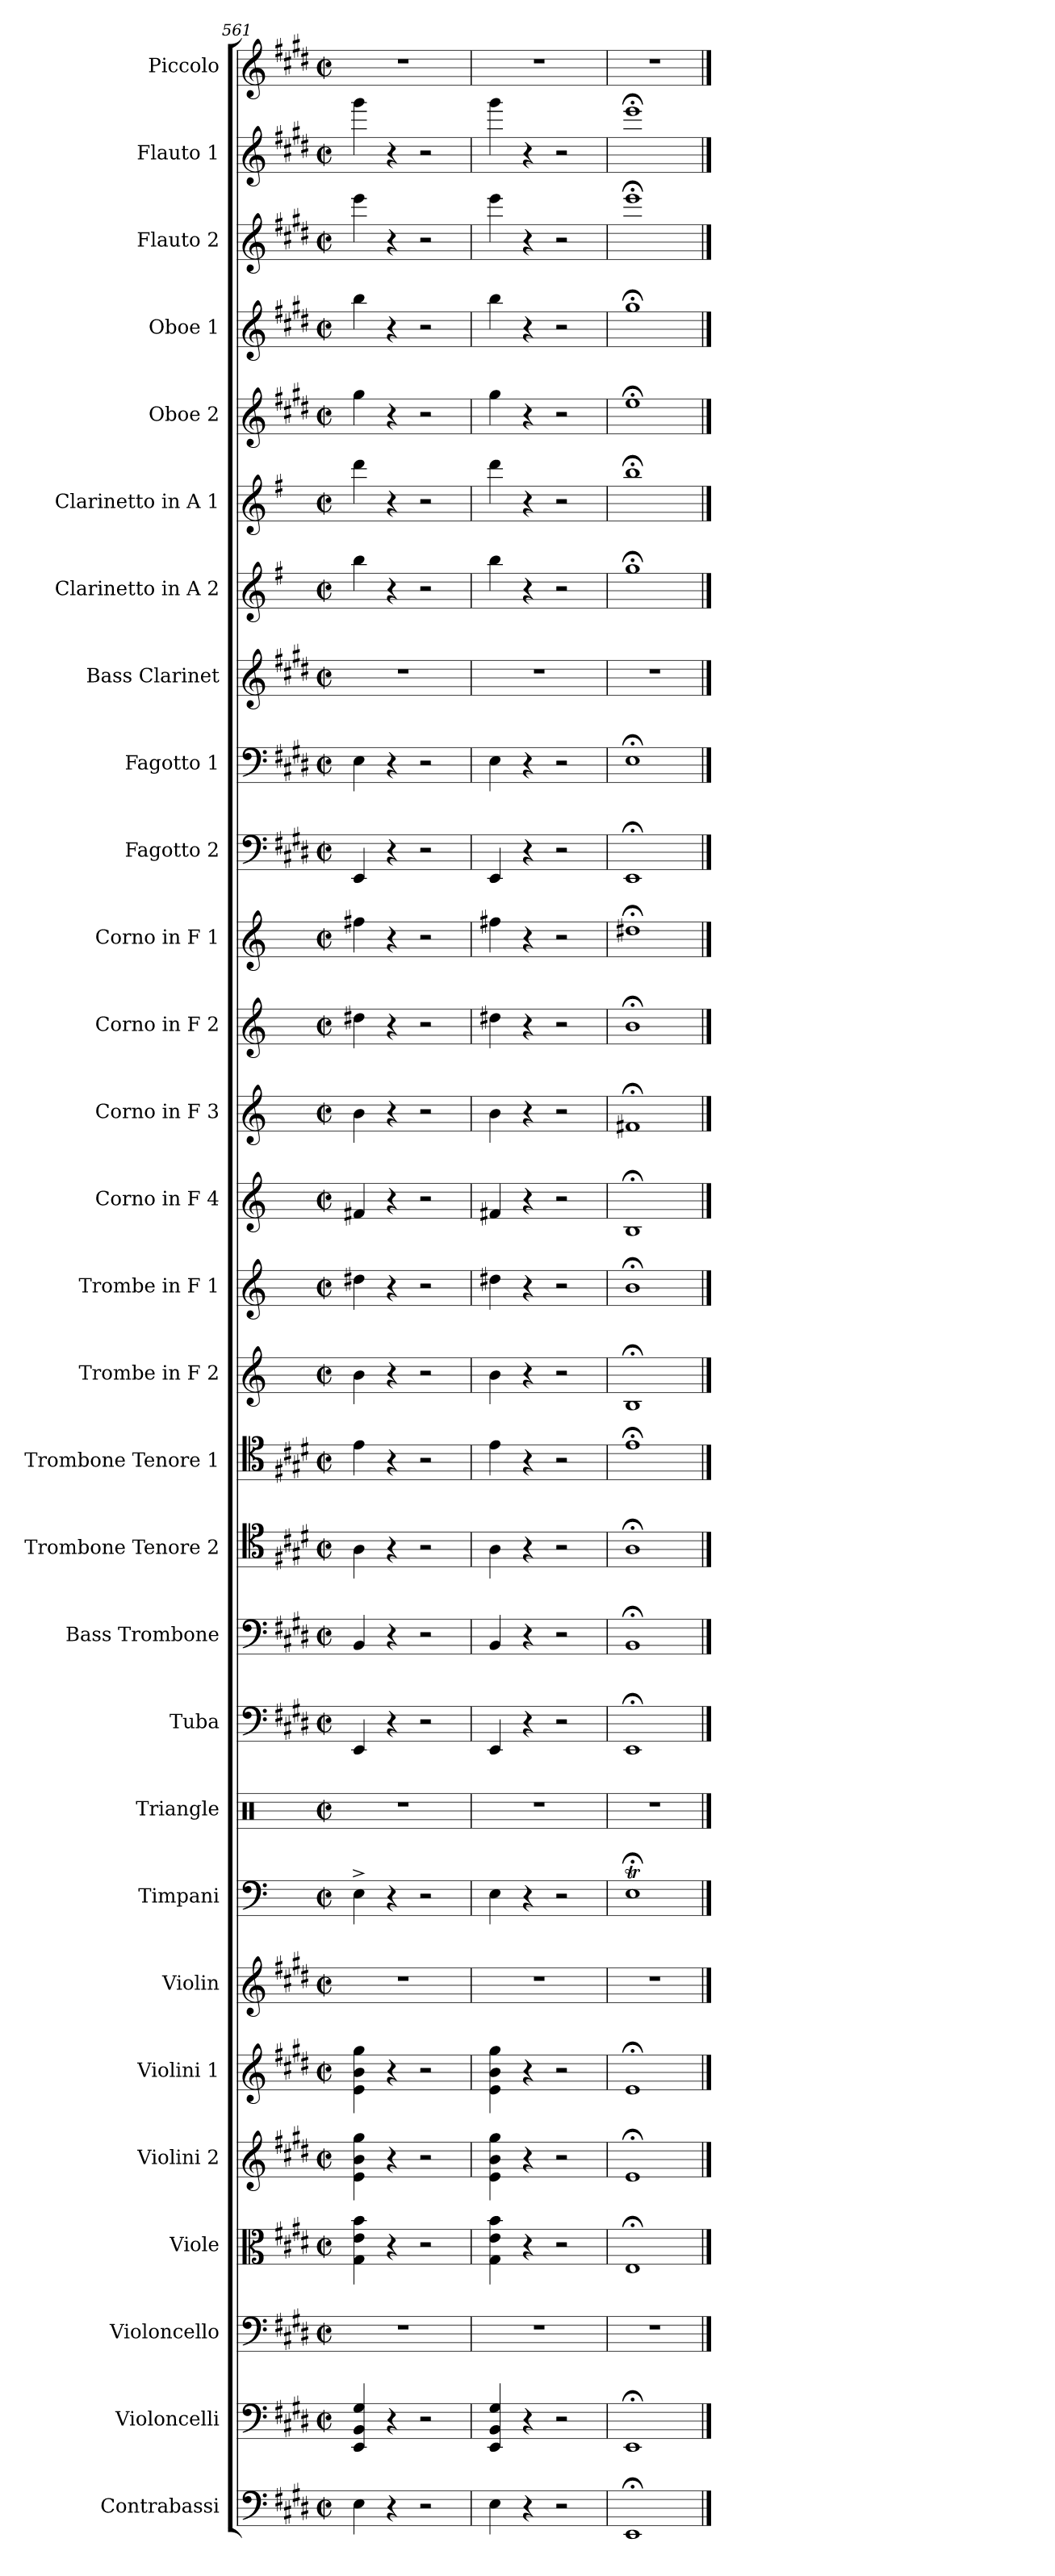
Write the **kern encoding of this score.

**kern	**kern	**kern	**kern	**kern	**kern	**kern	**kern	**kern	**kern	**kern	**kern	**kern	**kern	**kern	**kern	**kern	**kern	**kern	**kern	**kern	**kern	**kern	**kern	**kern	**kern	**kern	**kern	**kern
*part29	*part28	*part27	*part26	*part25	*part24	*part23	*part22	*part21	*part20	*part19	*part18	*part17	*part16	*part15	*part14	*part13	*part12	*part11	*part10	*part9	*part8	*part7	*part6	*part5	*part4	*part3	*part2	*part1
*staff29	*staff28	*staff27	*staff26	*staff25	*staff24	*staff23	*staff22	*staff21	*staff20	*staff19	*staff18	*staff17	*staff16	*staff15	*staff14	*staff13	*staff12	*staff11	*staff10	*staff9	*staff8	*staff7	*staff6	*staff5	*staff4	*staff3	*staff2	*staff1
*I"Contrabassi	*I"Violoncelli	*I"Violoncello	*I"Viole	*I"Violini 2	*I"Violini 1	*I"Violin	*I"Timpani	*I"Triangle	*I"Tuba	*I"Bass Trombone	*I"Trombone Tenore 2	*I"Trombone Tenore 1	*I"Trombe in F 2	*I"Trombe in F 1	*I"Corno in F 4	*I"Corno in F 3	*I"Corno in F 2	*I"Corno in F 1	*I"Fagotto 2	*I"Fagotto 1	*I"Bass Clarinet	*I"Clarinetto in A 2	*I"Clarinetto in A 1	*I"Oboe 2	*I"Oboe 1	*I"Flauto 2	*I"Flauto 1	*I"Piccolo
*I'Cb.	*I'Vc.	*I'Vc.	*I'Vle.	*I'Vln. 2	*I'Vln. 1	*I'Vln.	*I'Timp.	*I'Trgl.	*I'Tba.	*I'B. Tbn.	*I'Tbn. 2	*I'Tbn. 1	*I'Tr. 2	*I'Tr. 1	*I'Corno 4	*I'Corno 3	*I'Corno 2	*I'Corno 1	*I'Fag. 2	*I'Fag. 1	*I'B. Cl.	*I'Cl. 2	*I'Cl. 1	*I'Ob. 2	*I'Ob. 1	*I'Fl. 2	*I'Fl. 1	*I'Picc.
*clefF4	*clefF4	*clefF4	*clefC3	*clefG2	*clefG2	*clefG2	*clefF4	*clefX	*clefF4	*clefF4	*clefC4	*clefC4	*clefG2	*clefG2	*clefG2	*clefG2	*clefG2	*clefG2	*clefF4	*clefF4	*clefG2	*clefG2	*clefG2	*clefG2	*clefG2	*clefG2	*clefG2	*clefG2
*ITrd7c12	*	*	*	*	*	*	*	*	*	*	*	*	*ITrd-3c-5	*ITrd-3c-5	*ITrd4c7	*ITrd4c7	*ITrd4c7	*ITrd4c7	*	*	*ITrd8c14	*ITrd2c3	*ITrd2c3	*	*	*	*	*ITrd-7c-12
*k[f#c#g#d#]	*k[f#c#g#d#]	*k[f#c#g#d#]	*k[f#c#g#d#]	*k[f#c#g#d#]	*k[f#c#g#d#]	*k[f#c#g#d#]	*k[]	*k[]	*k[f#c#g#d#]	*k[f#c#g#d#]	*k[f#c#g#d#]	*k[f#c#g#d#]	*k[b-]	*k[b-]	*k[b-]	*k[b-]	*k[b-]	*k[b-]	*k[f#c#g#d#]	*k[f#c#g#d#]	*k[f#c#g#d#]	*k[f#c#g#d#]	*k[f#c#g#d#]	*k[f#c#g#d#]	*k[f#c#g#d#]	*k[f#c#g#d#]	*k[f#c#g#d#]	*k[f#c#g#d#]
*M2/2	*M2/2	*M2/2	*M2/2	*M2/2	*M2/2	*M2/2	*M2/2	*M2/2	*M2/2	*M2/2	*M2/2	*M2/2	*M2/2	*M2/2	*M2/2	*M2/2	*M2/2	*M2/2	*M2/2	*M2/2	*M2/2	*M2/2	*M2/2	*M2/2	*M2/2	*M2/2	*M2/2	*M2/2
*met(c|)	*met(c|)	*met(c|)	*met(c|)	*met(c|)	*met(c|)	*met(c|)	*met(c|)	*met(c|)	*met(c|)	*met(c|)	*met(c|)	*met(c|)	*met(c|)	*met(c|)	*met(c|)	*met(c|)	*met(c|)	*met(c|)	*met(c|)	*met(c|)	*met(c|)	*met(c|)	*met(c|)	*met(c|)	*met(c|)	*met(c|)	*met(c|)	*met(c|)
=561	=561	=561	=561	=561	=561	=561	=561	=561	=561	=561	=561	=561	=561	=561	=561	=561	=561	=561	=561	=561	=561	=561	=561	=561	=561	=561	=561	=561
4EE\	4EE/ 4BB/ 4G#/	1r	4G#\ 4e\ 4b\	4e\ 4b\ 4gg#\	4e\ 4b\ 4gg#\	1r	4E^\	1r	4EE/	4BB/	4A\	4e\	4ee\	4gg#X\	4Bn/	4e\	4g#X\	4bn\	4EE/	4E\	1r	4gg#\	4bb\	4gg#\	4bb\	4eee\	4ggg#\	1r
4r	4r	.	4r	4r	4r	.	4r	.	4r	4r	4r	4r	4r	4r	4r	4r	4r	4r	4r	4r	.	4r	4r	4r	4r	4r	4r	.
2r	2r	.	2r	2r	2r	.	2r	.	2r	2r	2r	2r	2r	2r	2r	2r	2r	2r	2r	2r	.	2r	2r	2r	2r	2r	2r	.
=562	=562	=562	=562	=562	=562	=562	=562	=562	=562	=562	=562	=562	=562	=562	=562	=562	=562	=562	=562	=562	=562	=562	=562	=562	=562	=562	=562	=562
4EE\	4EE/ 4BB/ 4G#/	1r	4G#\ 4e\ 4b\	4e\ 4b\ 4gg#\	4e\ 4b\ 4gg#\	1r	4E\	1r	4EE/	4BB/	4A\	4e\	4ee\	4gg#X\	4Bn/	4e\	4g#X\	4bn\	4EE/	4E\	1r	4gg#\	4bb\	4gg#\	4bb\	4eee\	4ggg#\	1r
4r	4r	.	4r	4r	4r	.	4r	.	4r	4r	4r	4r	4r	4r	4r	4r	4r	4r	4r	4r	.	4r	4r	4r	4r	4r	4r	.
2r	2r	.	2r	2r	2r	.	2r	.	2r	2r	2r	2r	2r	2r	2r	2r	2r	2r	2r	2r	.	2r	2r	2r	2r	2r	2r	.
=563	=563	=563	=563	=563	=563	=563	=563	=563	=563	=563	=563	=563	=563	=563	=563	=563	=563	=563	=563	=563	=563	=563	=563	=563	=563	=563	=563	=563
1EEE;<	1EE;<	1r	1E;<	1e;<	1e;<	1r	1E;<t	1r	1EE;<	1BB;<	1A;<	1e;<	1e;<	1ee;<	1E;<	1Bn;<	1e;<	1g#X;<	1EE;<	1E;<	1r	1ee;<	1gg#;<	1ee;<	1gg#;<	1eee;<	1eee;<	1r
==	==	==	==	==	==	==	==	==	==	==	==	==	==	==	==	==	==	==	==	==	==	==	==	==	==	==	==	==
*-	*-	*-	*-	*-	*-	*-	*-	*-	*-	*-	*-	*-	*-	*-	*-	*-	*-	*-	*-	*-	*-	*-	*-	*-	*-	*-	*-	*-
